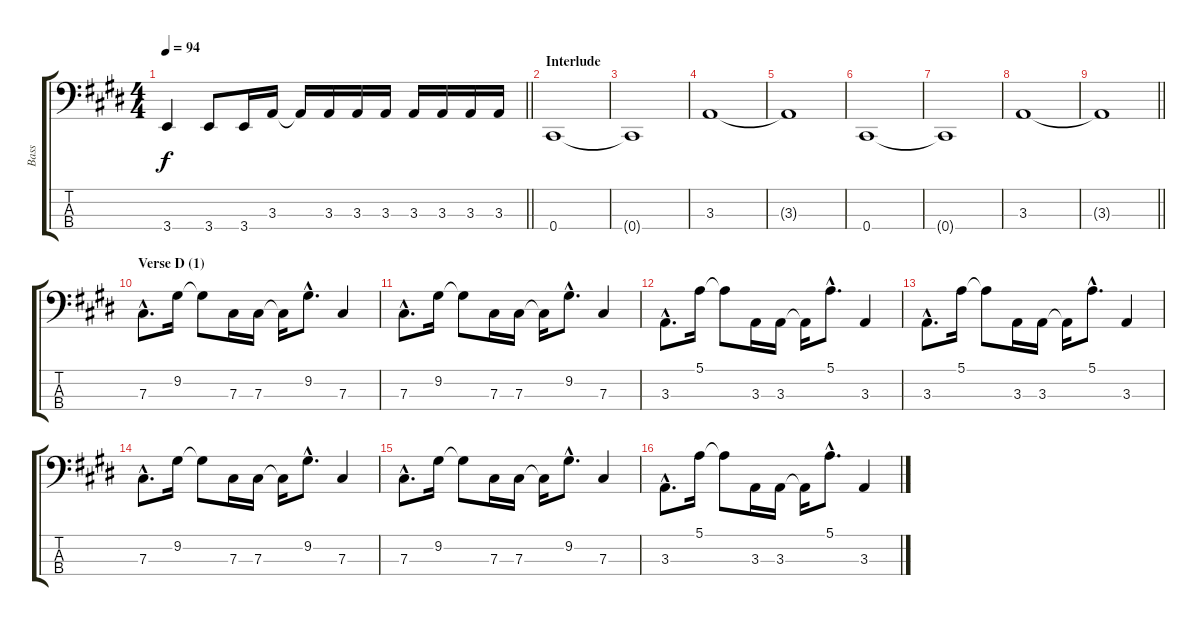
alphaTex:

\track ("Bass" "Bass") {instrument electricbasspick}
\staff {score tabs}
\tuning (E2 B1 Gb1 Db1) {hide}
\ts (4 4)
\tempo 94
\clef f4
\barLineRight lightlight
\ks c#minor
3.4.4{dy f} 3.4.8 3.4.16 3.3.16 3.3{t}.16 3.3.16 3.3.16 3.3.16 3.3.16 3.3.16 3.3.16 3.3.16 |
\section ("" "Interlude")
0.4.1 |
0.4{t}.1 |
3.3.1 |
3.3{t}.1 |
0.4.1 |
0.4{t}.1 |
3.3.1 |
\barLineRight lightlight
3.3{t}.1 |
\section ("" "Verse D (1)")
7.3{hac}.8{d} 9.2.16 9.2{t}.8 7.3.16 7.3.16 7.3{t}.16 9.2{hac}.8{d} 7.3.4 |
7.3{hac}.8{d} 9.2.16 9.2{t}.8 7.3.16 7.3.16 7.3{t}.16 9.2{hac}.8{d} 7.3.4 |
3.3{hac}.8{d} 5.1.16 5.1{t}.8 3.3.16 3.3.16 3.3{t}.16 5.1{hac}.8{d} 3.3.4 |
3.3{hac}.8{d} 5.1.16 5.1{t}.8 3.3.16 3.3.16 3.3{t}.16 5.1{hac}.8{d} 3.3.4 |
7.3{hac}.8{d} 9.2.16 9.2{t}.8 7.3.16 7.3.16 7.3{t}.16 9.2{hac}.8{d} 7.3.4 |
7.3{hac}.8{d} 9.2.16 9.2{t}.8 7.3.16 7.3.16 7.3{t}.16 9.2{hac}.8{d} 7.3.4 |
3.3{hac}.8{d} 5.1.16 5.1{t}.8 3.3.16 3.3.16 3.3{t}.16 5.1{hac}.8{d} 3.3.4
